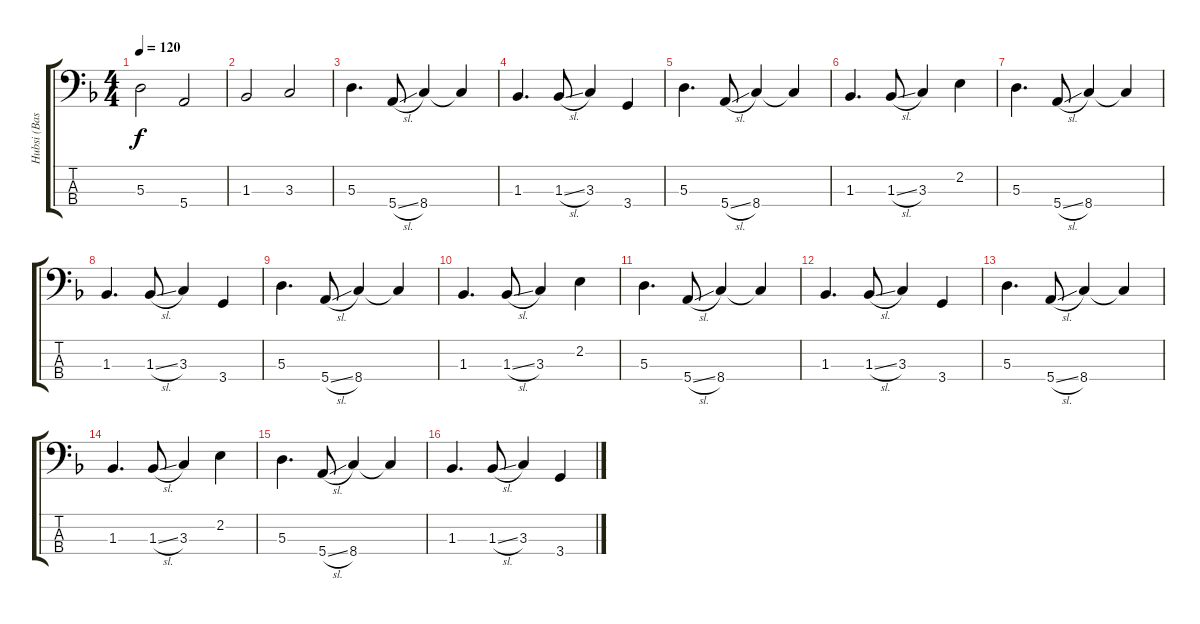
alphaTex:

\track ("Hubsi (Bass)" "Hubsi (Bas") {instrument electricbassfinger}
\staff {score tabs}
\tuning (G2 D2 A1 E1) {hide}
\ts (4 4)
\tempo 120
\clef f4
\ks f
5.3.2{dy f} 5.4.2 |
1.3.2 3.3.2 |
5.3.4{d} 5.4{sl}.8 8.4.4 8.4{t}.4 |
1.3.4{d} 1.3{sl}.8 3.3.4 3.4.4 |
5.3.4{d} 5.4{sl}.8 8.4.4 8.4{t}.4 |
1.3.4{d} 1.3{sl}.8 3.3.4 2.2.4 |
5.3.4{d} 5.4{sl}.8 8.4.4 8.4{t}.4 |
1.3.4{d} 1.3{sl}.8 3.3.4 3.4.4 |
5.3.4{d} 5.4{sl}.8 8.4.4 8.4{t}.4 |
1.3.4{d} 1.3{sl}.8 3.3.4 2.2.4 |
5.3.4{d} 5.4{sl}.8 8.4.4 8.4{t}.4 |
1.3.4{d} 1.3{sl}.8 3.3.4 3.4.4 |
5.3.4{d} 5.4{sl}.8 8.4.4 8.4{t}.4 |
1.3.4{d} 1.3{sl}.8 3.3.4 2.2.4 |
5.3.4{d} 5.4{sl}.8 8.4.4 8.4{t}.4 |
1.3.4{d} 1.3{sl}.8 3.3.4 3.4.4
